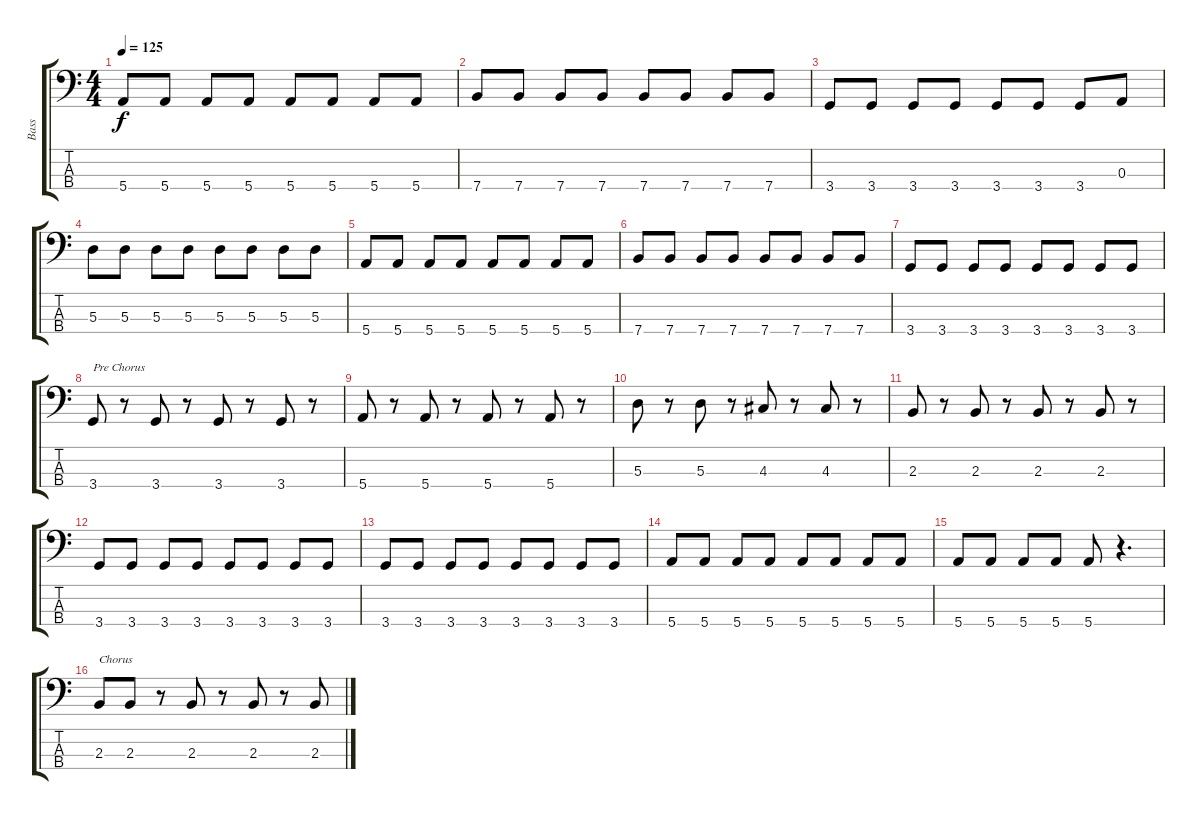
\track ("Bass" "Bass") {instrument electricbassfinger}
\staff {score tabs}
\tuning (G2 D2 A1 E1) {hide}
\ts (4 4)
\tempo 125
\clef f4
\ks c
5.4.8{dy f} 5.4.8 5.4.8 5.4.8 5.4.8 5.4.8 5.4.8 5.4.8 |
7.4.8 7.4.8 7.4.8 7.4.8 7.4.8 7.4.8 7.4.8 7.4.8 |
3.4.8 3.4.8 3.4.8 3.4.8 3.4.8 3.4.8 3.4.8 0.3.8 |
5.3.8 5.3.8 5.3.8 5.3.8 5.3.8 5.3.8 5.3.8 5.3.8 |
5.4.8 5.4.8 5.4.8 5.4.8 5.4.8 5.4.8 5.4.8 5.4.8 |
7.4.8 7.4.8 7.4.8 7.4.8 7.4.8 7.4.8 7.4.8 7.4.8 |
3.4.8 3.4.8 3.4.8 3.4.8 3.4.8 3.4.8 3.4.8 3.4.8 |
3.4.8{txt "Pre Chorus"} r.8 3.4.8 r.8 3.4.8 r.8 3.4.8 r.8 |
5.4.8 r.8 5.4.8 r.8 5.4.8 r.8 5.4.8 r.8 |
5.3.8 r.8 5.3.8 r.8 4.3.8 r.8 4.3.8 r.8 |
2.3.8 r.8 2.3.8 r.8 2.3.8 r.8 2.3.8 r.8 |
3.4.8 3.4.8 3.4.8 3.4.8 3.4.8 3.4.8 3.4.8 3.4.8 |
3.4.8 3.4.8 3.4.8 3.4.8 3.4.8 3.4.8 3.4.8 3.4.8 |
5.4.8 5.4.8 5.4.8 5.4.8 5.4.8 5.4.8 5.4.8 5.4.8 |
5.4.8 5.4.8 5.4.8 5.4.8 5.4.8 r.4{d} |
2.3.8{txt "Chorus"} 2.3.8 r.8 2.3.8 r.8 2.3.8 r.8 2.3.8
